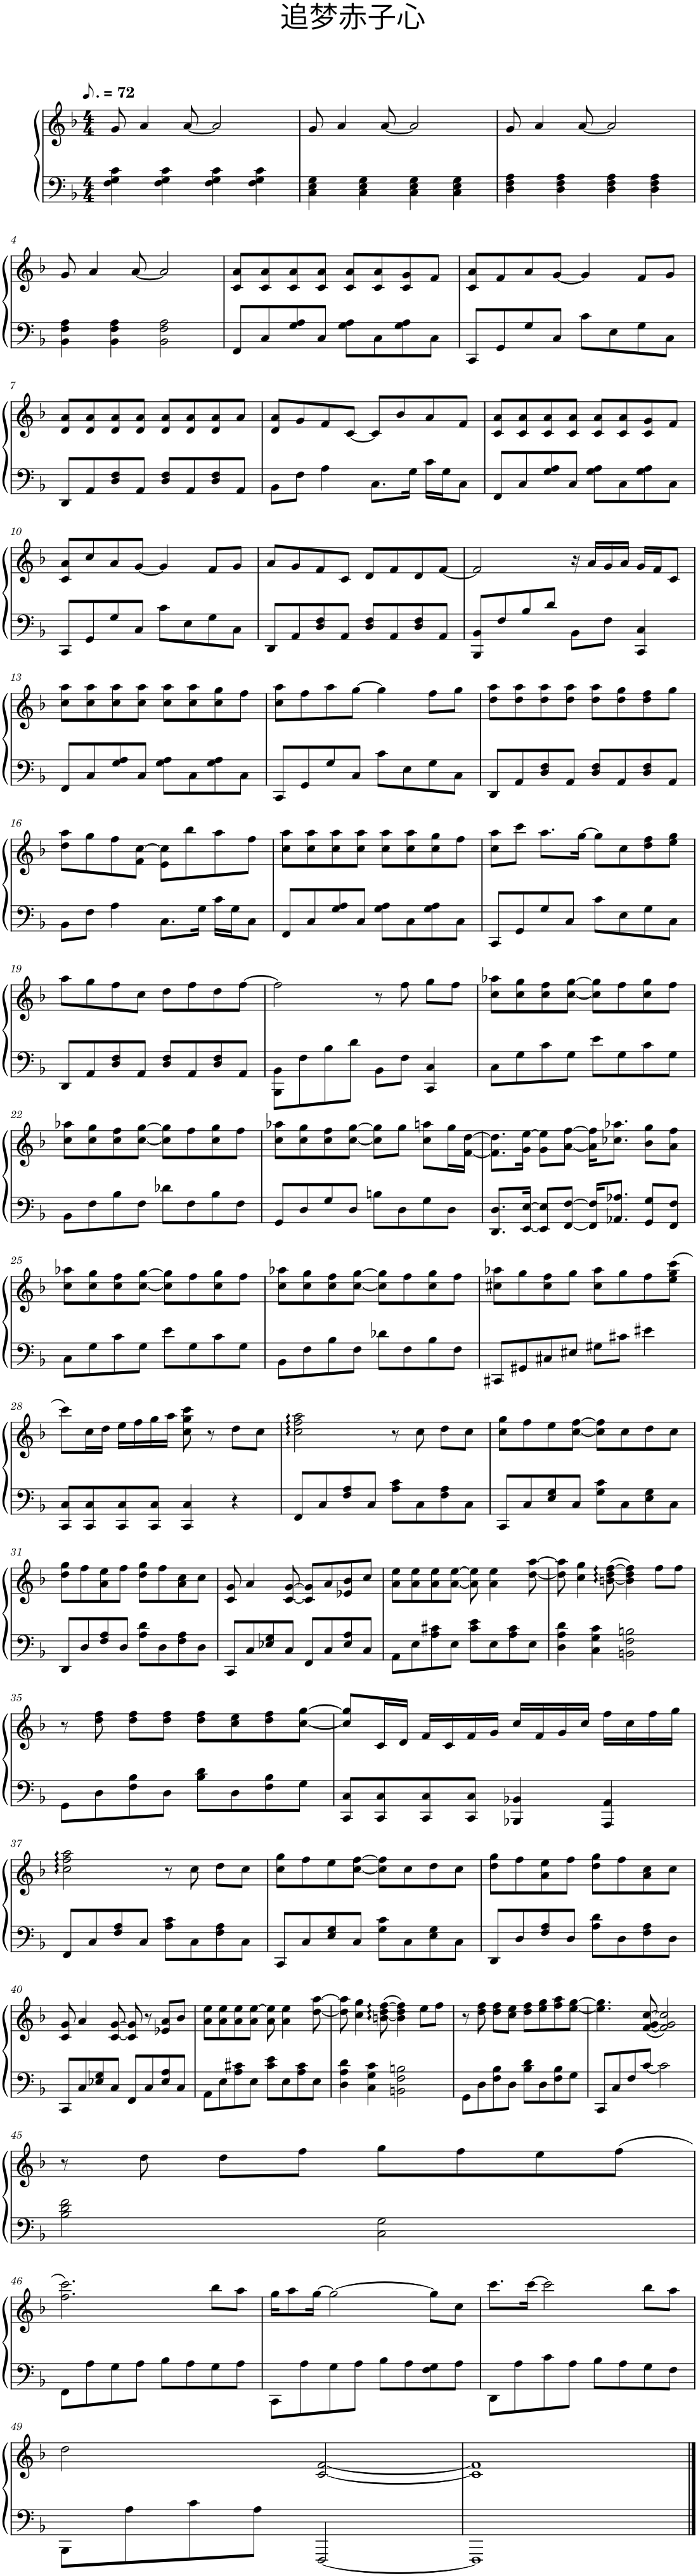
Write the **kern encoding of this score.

**kern	**kern
*part1	*part1
*staff2	*staff1
*I"Piano	*
*I'Pno	*
*clefF4	*clefG2
*k[b-]	*k[b-]
*M4/4	*M4/4
*MM54	*MM54
=1	=1
4F\ 4G\ 4c\	8g/
.	4a/
4F\ 4G\ 4c\	.
.	[<8a/
4F\ 4G\ 4c\	2a/]
4F\ 4G\ 4c\	.
=2	=2
4C\ 4E\ 4G\	8g/
.	4a/
4C\ 4E\ 4G\	.
.	[<8a/
4C\ 4E\ 4G\	2a/]
4C\ 4E\ 4G\	.
=3	=3
4D\ 4F\ 4A\	8g/
.	4a/
4D\ 4F\ 4A\	.
.	[<8a/
4D\ 4F\ 4A\	2a/]
4D\ 4F\ 4A\	.
!!LO:LB:g=z
=4	=4
4BB-\ 4F\ 4A\	8g/
.	4a/
4BB-\ 4F\ 4A\	.
.	[<8a/
2BB-\ 2F\ 2A\	2a/]
=5	=5
8FF/L	8c/ 8a/L
8C/	8c/ 8a/
8G/ 8A/	8c/ 8a/
8C/J	8c/ 8a/J
8G\ 8A\L	8c/ 8a/L
8C\	8c/ 8a/
8G\ 8A\	8c/ 8g/
8C\J	8f/J
=6	=6
8CC/L	8c/ 8a/L
8GG/	8f/
8G/	8a/
8C/J	[<8g/J
8c\L	4g/]
8E\	.
8G\	8f/L
8C\J	8g/J
!!LO:LB:g=z
=7	=7
8DD/L	8d/ 8a/L
8AA/	8d/ 8a/
8D/ 8F/	8d/ 8a/
8AA/J	8d/ 8a/J
8D/ 8F/L	8d/ 8a/L
8AA/	8d/ 8a/
8D/ 8F/	8d/ 8a/
8AA/J	8a/J
=8	=8
8BB-\L	8d/ 8a/L
8F\J	8g/
4A\	8f/
.	[<8c/J
8.C\L	8c/L]
.	8b-/
16G\Jk	.
16c\LL	8a/
16G\J	.
8C\J	8f/J
=9	=9
8FF/L	8c/ 8a/L
8C/	8c/ 8a/
8G/ 8A/	8c/ 8a/
8C/J	8c/ 8a/J
8G\ 8A\L	8c/ 8a/L
8C\	8c/ 8a/
8G\ 8A\	8c/ 8g/
8C\J	8f/J
!!LO:LB:g=z
=10	=10
8CC/L	8c/ 8a/L
8GG/	8cc/
8G/	8a/
8C/J	[8g/J
8c\L	4g/]
8E\	.
8G\	8f/L
8C\J	8g/J
=11	=11
8DD/L	8a/L
8AA/	8g/
8D/ 8F/	8f/
8AA/J	8c/J
8D/ 8F/L	8d/L
8AA/	8f/
8D/ 8F/	8d/
8AA/J	[<8f/J
=12	=12
8BBB-/ 8BB-/L	2f/]
8F/	.
8B-/	.
8d/J	.
8BB-\L	16r
.	16a/LL
8F\J	16g/
.	16a/JJ
4CC/ 4C/	16g/LL
.	16f/J
.	8c/J
!!LO:LB:g=z
=13	=13
8FF/L	8cc\ 8aa\L
8C/	8cc\ 8aa\
8G/ 8A/	8cc\ 8aa\
8C/J	8cc\ 8aa\J
8G\ 8A\L	8cc\ 8aa\L
8C\	8cc\ 8aa\
8G\ 8A\	8cc\ 8gg\
8C\J	8ff\J
=14	=14
8CC/L	8cc\ 8aa\L
8GG/	8ff\
8G/	8aa\
8C/J	[>8gg\J
8c\L	4gg\]
8E\	.
8G\	8ff\L
8C\J	8gg\J
=15	=15
8DD/L	8dd\ 8aa\L
8AA/	8dd\ 8aa\
8D/ 8F/	8dd\ 8aa\
8AA/J	8dd\ 8aa\J
8D/ 8F/L	8dd\ 8aa\L
8AA/	8dd\ 8gg\
8D/ 8F/	8dd\ 8ff\
8AA/J	8gg\J
!!LO:LB:g=z
=16	=16
8BB-\L	8dd\ 8aa\L
8F\J	8gg\
4A\	8ff\
.	8f\ [8cc\J
8.C\L	8e\ 8cc\]L
.	8bb-\
16G\Jk	.
16c\LL	8aa\
16G\J	.
8C\J	8ff\J
=17	=17
8FF/L	8cc\ 8aa\L
8C/	8cc\ 8aa\
8G/ 8A/	8cc\ 8aa\
8C/J	8cc\ 8aa\J
8G\ 8A\L	8cc\ 8aa\L
8C\	8cc\ 8aa\
8G\ 8A\	8cc\ 8gg\
8C\J	8ff\J
=18	=18
8CC/L	8cc\ 8aa\L
8GG/	8ccc\J
8G/	8.aa\L
8C/J	.
.	[>16gg\Jk
8c\L	8gg\L]
8E\	8cc\
8G\	8dd\ 8ff\
8C\J	8ee\ 8gg\J
!!LO:LB:g=z
=19	=19
8DD/L	8aa\L
8AA/	8gg\
8D/ 8F/	8ff\
8AA/J	8cc\J
8D/ 8F/L	8dd\L
8AA/	8ff\
8D/ 8F/	8dd\
8AA/J	[>8ff\J
=20	=20
8BBB-\ 8BB-\L	2ff\]
8F\	.
8B-\	.
8d\J	.
8BB-\L	8r
8F\J	8ff\
4CC/ 4C/	8gg\L
.	8ff\J
=21	=21
8C\L	8cc\ 8aa-X\L
8G\	8cc\ 8gg\
8c\	8cc\ 8ff\
8G\J	[<8cc\ [>8gg\J
8e\L	8cc\] 8gg\]L
8G\	8ff\
8c\	8cc\ 8gg\
8G\J	8ff\J
!!LO:LB:g=z
=22	=22
8BB-\L	8cc\ 8aa-X\L
8F\	8cc\ 8gg\
8B-\	8cc\ 8ff\
8F\J	[<8cc\ [>8gg\J
8d-X\L	8cc\] 8gg\]L
8F\	8ff\
8B-\	8cc\ 8gg\
8F\J	8ff\J
=23	=23
8GG/L	8cc\ 8aa-X\L
8D/	8cc\ 8gg\
8G/	8cc\ 8ff\
8D/J	[<8cc\ [>8gg\J
8Bn\L	8cc\] 8gg\]L
8D\	8gg\J
8G\	8cc\ 8aan\L
8D\J	16gg\L
.	[<16f\ [16dd\JJ
=24	=24
8.DD/ 8.D/L	8.f\] 8.dd\]L
[<16EE/ [>16E/Jk	16g\ [>16ee\Jk
8EE/] 8E/]L	8g\ 8ee\]L
[<8FF/ [>8F/J	[<8a\ [>8ff\J
16FF/] 16F/]KL	16a\] 16ff\]KL
8.AA-X/ 8.A-X/J	8.cc-X\ 8.aa-X\J
8GG/ 8G/L	8b-\ 8gg\L
8FF/ 8F/J	8a\ 8ff\J
!!LO:LB:g=z
=25	=25
8C\L	8cc\ 8aa-X\L
8G\	8cc\ 8gg\
8c\	8cc\ 8ff\
8G\J	[<8cc\ [>8gg\J
8e\L	8cc\] 8gg\]L
8G\	8ff\
8c\	8cc\ 8gg\
8G\J	8ff\J
=26	=26
8BB-\L	8cc\ 8aa-X\L
8F\	8cc\ 8gg\
8B-\	8cc\ 8ff\
8F\J	[<8cc\ [>8gg\J
8d-X\L	8cc\] 8gg\]L
8F\	8ff\
8B-\	8cc\ 8gg\
8F\J	8ff\J
=27	=27
8CC#X/L	8cc#X\ 8aa-X\L
8GG#X/	8gg\
8C#X/	8cc#\ 8ff\
8E#X/J	8gg\J
8G#X\L	8cc#\ 8aa-\L
8c#X\J	8gg\
4e#X\	8ff\
.	(>8ee\ 8gg\ 8ccc\J
!!LO:LB:g=z
=28	=28
8CC/ 8C/L	8ccc\L)
8CC/ 8C/	16cc\L
.	16dd\JJ
8CC/ 8C/	16ee\LL
.	16ff\
8CC/ 8C/J	16gg\
.	16aa\JJ
4CC/ 4C/	8cc\ 8gg\ 8ccc\
.	8r
4r	8dd\L
.	8cc\J
=29	=29
8FF/L	2cc\:: 2ff\:: 2aa\::
8C/	.
8F/ 8A/	.
8C/J	.
8A\ 8c\L	8r
8C\	8cc\
8F\ 8A\	8dd\L
8C\J	8cc\J
=30	=30
8CC/L	8cc\ 8gg\L
8C/	8ff\
8E/ 8G/	8ee\
8C/J	[<8cc\ [>8ff\J
8G\ 8c\L	8cc\] 8ff\]L
8C\	8cc\
8E\ 8G\	8dd\
8C\J	8cc\J
!!LO:LB:g=z
=31	=31
8DD/L	8dd\ 8gg\L
8D/	8ff\
8F/ 8A/	8a\ 8ee\
8D/J	8ff\J
8A\ 8d\L	8dd\ 8gg\L
8D\	8ff\
8F\ 8A\	8a\ 8cc\
8D\J	8cc\J
=32	=32
8CC/L	8c/ 8g/
8C/	4a/
8E-X/ 8G/	.
8C/J	[<8c/ [>8g/
8FF/L	8c/] 8g/]L
8C/	8a/
8E-/ 8A/	8e-X/ 8b-/
8C/J	8cc/J
=33	=33
8AA\L	8a\ 8ee\L
8E\	8a\ 8ee\
8A\ 8c#X\	8a\ 8ee\
8E\J	[8a\ [8ee\J
8c#\ 8e\L	8a\] 8ee\]
8E\	4a\ 4ee\
8A\ 8c#\	.
8E\J	[8dd\ [8aa\
=34	=34
4D\ 4A\ 4d\	8dd\] 8aa\]
.	4cc\ 4gg\
4C\ 4G\ 4c\	.
.	(>[<8bn\:: 8dd\:: [>8ff\::
2BBn\ 2F\ 2Bn\	4b\] 4dd\ 4ff\])
.	8ff\L
.	8ff\J
!!LO:LB:g=z
=35	=35
8GG\L	8r
8D\	8dd\ 8ff\
8F\ 8B-\	8dd\ 8ff\L
8D\J	8dd\ 8ff\J
8B-\ 8d\L	8dd\ 8ff\L
8D\	8cc\ 8ee\
8F\ 8B-\	8dd\ 8ff\
8G\J	[<8cc\ [>8gg\J
=36	=36
8CC/ 8C/L	8cc/] 8gg/]L
8CC/ 8C/	16c/L
.	16d/JJ
8CC/ 8C/	16f/LL
.	16c/
8CC/ 8C/J	16f/
.	16g/JJ
4BBB-X/ 4BB-X/	16cc/LL
.	16f/
.	16g/
.	16cc/JJ
4AAA/ 4AA/	16ff\LL
.	16cc\
.	16ff\
.	16gg\JJ
!!LO:LB:g=z
=37	=37
8FF/L	2cc\:: 2ff\:: 2aa\::
8C/	.
8F/ 8A/	.
8C/J	.
8A\ 8c\L	8r
8C\	8cc\
8F\ 8A\	8dd\L
8C\J	8cc\J
=38	=38
8CC/L	8cc\ 8gg\L
8C/	8ff\
8E/ 8G/	8ee\
8C/J	[<8cc\ [>8ff\J
8G\ 8c\L	8cc\] 8ff\]L
8C\	8cc\
8E\ 8G\	8dd\
8C\J	8cc\J
=39	=39
8DD/L	8dd\ 8gg\L
8D/	8ff\
8F/ 8A/	8a\ 8ee\
8D/J	8ff\J
8A\ 8d\L	8dd\ 8gg\L
8D\	8ff\
8F\ 8A\	8a\ 8cc\
8D\J	8cc\J
!!LO:LB:g=z
=40	=40
8CC/L	8c/ 8g/
8C/	4a/
8E-X/ 8G/	.
8C/J	[<8c/ [>8g/
8FF/L	8c/] 8g/]
8C/	8r
8E-/ 8A/	8e-X/ 8a/L
8C/J	8b-/J
=41	=41
8AA\L	8a\ 8ee\L
8E\	8a\ 8ee\
8A\ 8c#X\	8a\ 8ee\
8E\J	8a\ [8ee\J
8c#\ 8e\L	8a\ 8ee\]
8E\	4a\ 4ee\
8A\ 8c#\	.
8E\J	[8dd\ [8aa\
=42	=42
4D\ 4A\ 4d\	8dd\] 8aa\]
.	4cc\ 4gg\
4C\ 4G\ 4c\	.
.	(>[<8bn\:: 8dd\:: [>8ff\::
2BBn\ 2F\ 2Bn\	4b\] 4dd\ 4ff\])
.	8ee\L
.	8ff\J
=43	=43
8GG\L	8r
8D\	8dd\ 8ff\
8F\ 8B-\	8dd\ 8ff\L
8D\J	8cc\ 8ee\J
8B-\ 8d\L	8dd\ 8ff\L
8D\	8ee\ 8gg\
8F\ 8B-\	8ff\ 8aa\
8G\J	[<8ee\ [>8gg\J
=44	=44
8CC/L	4.ee\] 4.gg\]
8C/	.
8F/	.
[<8c/J	(<[<8f/ 8g/ [>8cc/
2c\]	2f/] 2g/ 2cc/])
!!LO:LB:g=z
=45	=45
2B-\ 2d\ 2f\	8r
.	8dd\
.	8dd\L
.	8ff\J
2C\ 2G\	8gg\L
.	8ff\
.	8ee\
.	(>8ff\J
!!LO:LB:g=z
=46	=46
8FF\L	2.ff\ 2.ccc\)
8A\	.
8G\	.
8A\J	.
8B-\L	.
8A\	.
8G\	8bb-\L
8A\J	8aa\J
=47	=47
8CC\L	16gg\KL
.	8aa\
8A\	.
.	[>16gg\Jk
8G\	2gg\_
8A\J	.
8B-\L	.
8A\	.
8F\ 8G\	8gg\L]
8A\J	8cc\J
=48	=48
8DD\L	8.ccc\L
8A\	.
.	[>16ccc\Jk
8c\	2ccc\]
8A\J	.
8B-\L	.
8A\	.
8G\	8bb-\L
8F\J	8aa\J
!!LO:LB:g=z
=49	=49
8BBB-\L	2dd\
8A\	.
8c\	.
8A\J	.
[<2FFF/	[<2c/ [2f/
=50	=50
*	*^
1FFF]	1c]	1f]
*	*v	*v
==	==
*-	*-
